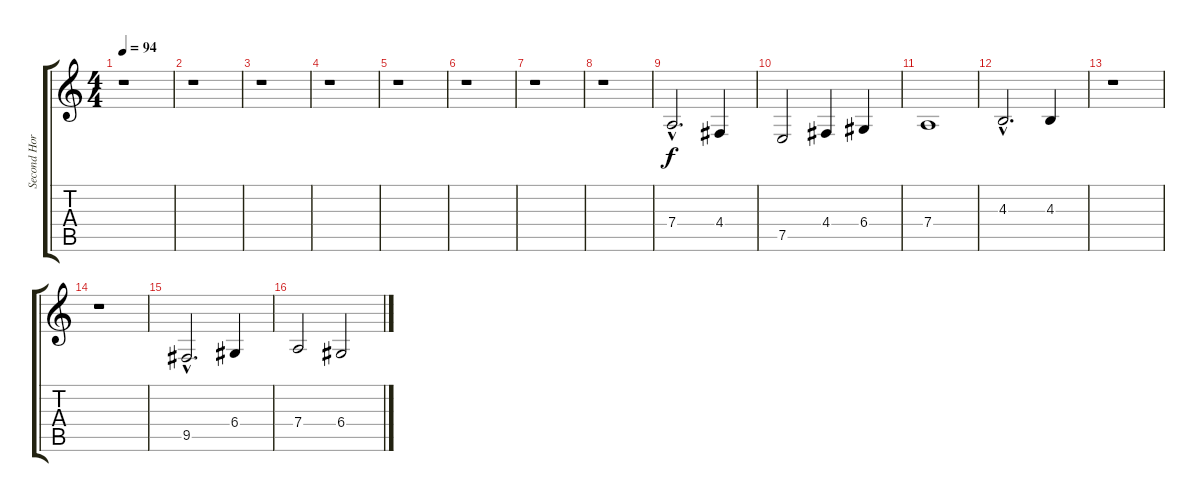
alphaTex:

\track ("Second Horn " "Second Hor") {instrument frenchhorn}
\staff {score tabs}
\tuning (E4 B3 G3 D3 A2 E2) {hide}
\ts (4 4)
\tempo 94
\clef g2
\ks c
r.1{dy mf} |
r.1 |
r.1 |
r.1 |
r.1 |
r.1 |
r.1 |
r.1 |
7.4{hac}.2{d dy f} 4.4.4 |
7.5.2 4.4.4 6.4.4 |
7.4.1 |
4.3{hac}.2{d} 4.3.4 |
r.1 |
r.1 |
9.5{hac}.2{d} 6.4.4 |
7.4.2 6.4.2
